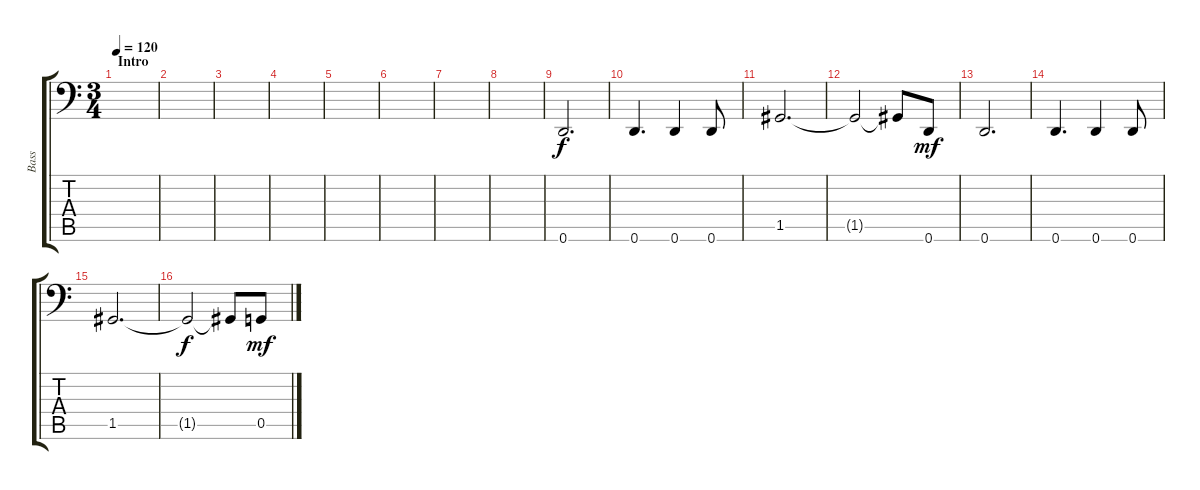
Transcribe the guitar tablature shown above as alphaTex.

\track ("Bass" "Bass") {instrument electricbassfinger}
\staff {score tabs}
\tuning (D3 A2 F2 C2 G1 D1) {hide}
\ts (3 4)
\section ("" "Intro")
\tempo 120
\clef f4
\ks c
|
|
|
|
|
|
|
|
0.6.2{d} |
0.6.4{d} 0.6.4 0.6.8 |
1.5.2{d} |
1.5{t}.2{dy f} 1.5{t}.8 0.6.8{dy mf} |
0.6.2{d} |
0.6.4{d} 0.6.4 0.6.8 |
1.5.2{d} |
1.5{t}.2{dy f} 1.5{t}.8 0.5.8{dy mf}
